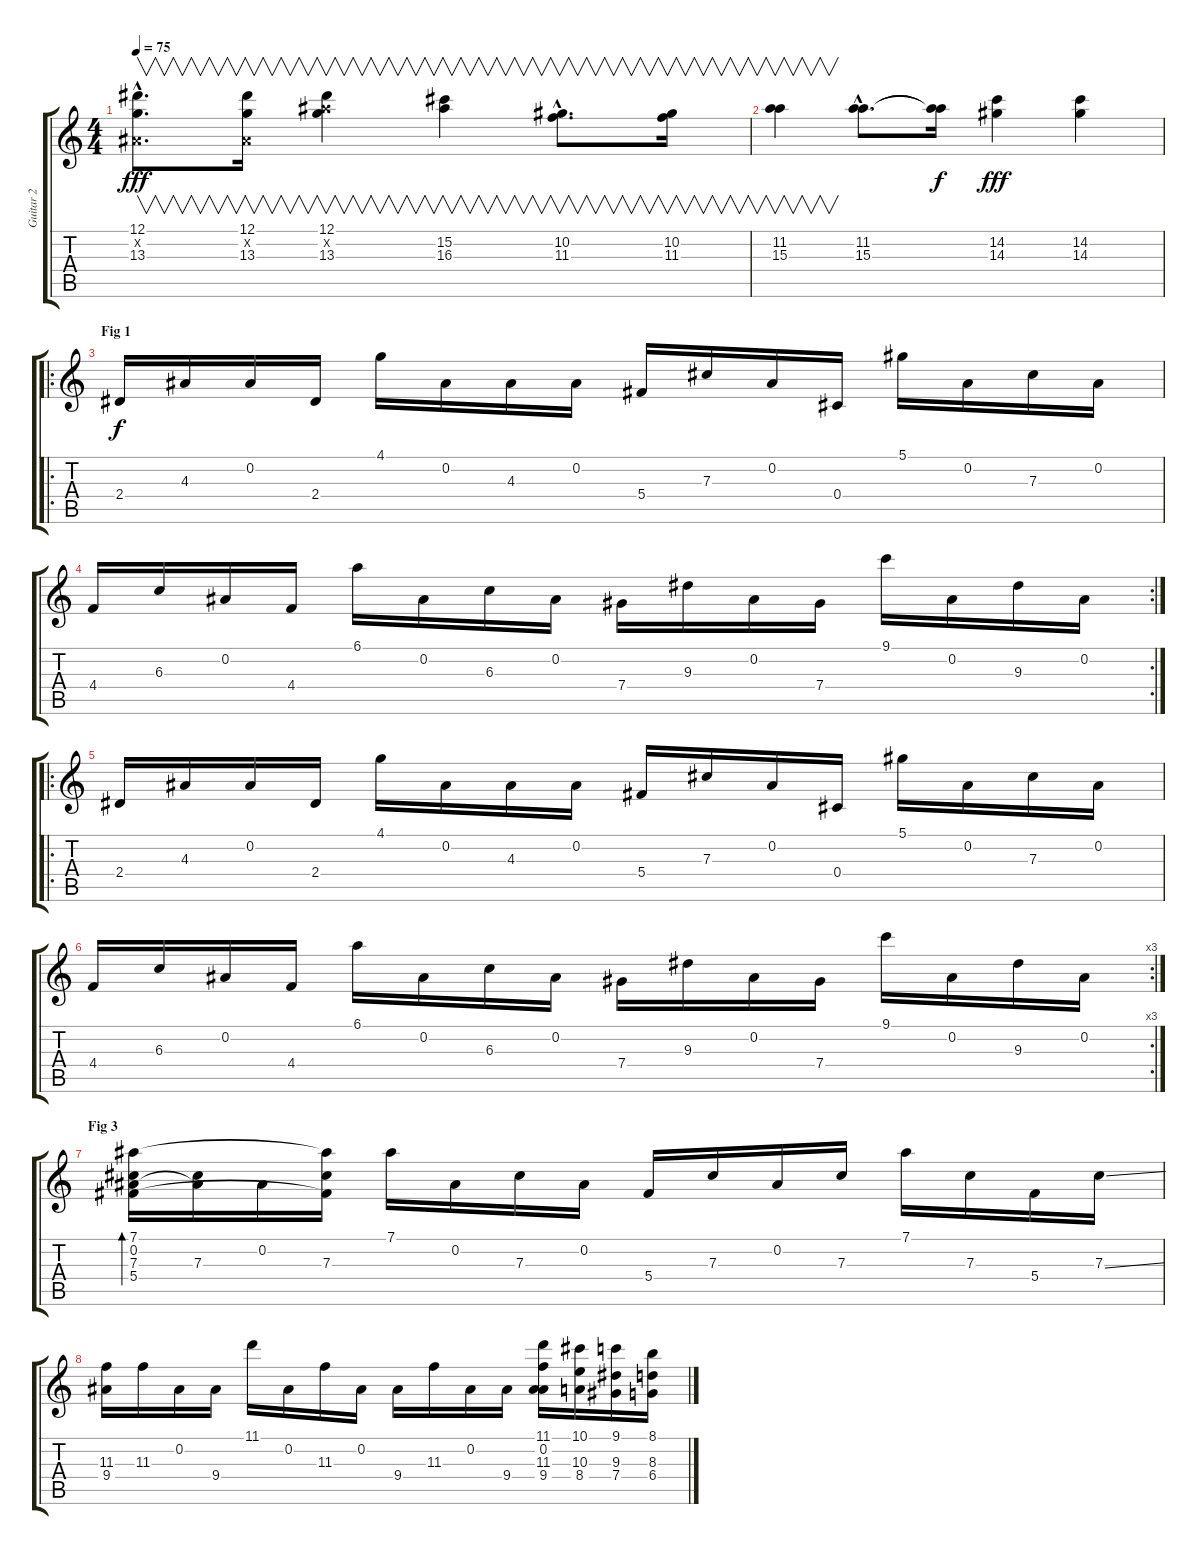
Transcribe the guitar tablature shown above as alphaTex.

\track ("Guitar 2" "Guitar 2") {instrument distortionguitar}
\staff {score tabs}
\tuning (Eb4 Bb3 Gb3 Db3 Ab2 Eb2) {hide}
\ts (4 4)
\tempo 75
\clef g2
\ks c
(12.1{hac} 0.2{hac x} 13.3{hac}).8{v d dy fff} (12.1 0.2{x} 13.3).16{v} (12.1 12.2{x} 13.3).4{v} (15.2 16.3).4{v} (10.2{hac} 11.3{hac}).8{v d} (10.2 11.3).16{v} |
(11.2 15.3).4{v} (11.2{hac} 15.3{hac}).8{d} (11.2{t} 15.3{t}).16{dy f} (14.2 14.3).4{dy fff} (14.2 14.3).4 |
\ro
\section ("" "Fig 1")
2.4.16{dy f} 4.3.16 0.2.16 2.4.16 4.1.16 0.2.16 4.3.16 0.2.16 5.4.16 7.3.16 0.2.16 0.4.16 5.1.16 0.2.16 7.3.16 0.2.16 |
\rc 2
4.4.16 6.3.16 0.2.16 4.4.16 6.1.16 0.2.16 6.3.16 0.2.16 7.4.16 9.3.16 0.2.16 7.4.16 9.1.16 0.2.16 9.3.16 0.2.16 |
\ro
2.4.16 4.3.16 0.2.16 2.4.16 4.1.16 0.2.16 4.3.16 0.2.16 5.4.16 7.3.16 0.2.16 0.4.16 5.1.16 0.2.16 7.3.16 0.2.16 |
\rc 3
4.4.16 6.3.16 0.2.16 4.4.16 6.1.16 0.2.16 6.3.16 0.2.16 7.4.16 9.3.16 0.2.16 7.4.16 9.1.16 0.2.16 9.3.16 0.2.16 |
\section ("" "Fig 3")
(7.1 0.2 7.3 5.4).16{bd 480} (0.2{t} 7.3).16 0.2.16 (7.1{t} 7.3 5.4{t}).16 7.1.16 0.2.16 7.3.16 0.2.16 5.4.16 7.3.16 0.2.16 7.3.16 7.1.16 7.3.16 5.4.16 7.3{ss}.16 |
(11.3 9.4).16 11.3.16 0.2.16 9.4.16 11.1.16 0.2.16 11.3.16 0.2.16 9.4.16 11.3.16 0.2.16 9.4.16 (11.1 0.2 11.3 9.4).16 (10.1 10.3 8.4).16 (9.1 9.3 7.4).16 (8.1 8.3 6.4).16
